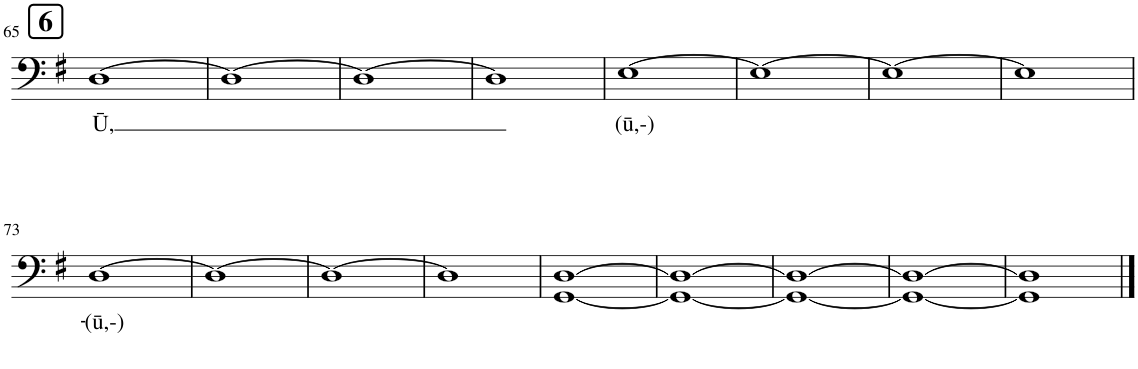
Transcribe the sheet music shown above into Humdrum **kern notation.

**kern	**text
*part1	*part1
*staff1	*staff1
*I"Bass	*
*I'B.	*
!!LO:PB:g=z
*clefF4	*
*k[f#]	*
*M4/4	*
!!LO:REH:place=s1:a:B:cj:fs=14:t=6
=65	=65
!	!LO:LY:b
[1D	Ū,
=66	=66
1D_	.
=67	=67
1D_	.
=68	=68
1D]	.
=69	=69
!	!LO:LY:b
[1E	(ū,-)
=70	=70
1E_	.
=71	=71
1E_	.
=72	=72
1E]	.
!!LO:LB:g=z
=73	=73
!	!LO:LY:b
[1D	(ū,-)-
=74	=74
1D_	.
=75	=75
1D_	.
=76	=76
1D]	.
=77	=77
[1GG [1D	.
=78	=78
1GG_ 1D_	.
=79	=79
1GG_ 1D_	.
=80	=80
1GG_ 1D_	.
=81	=81
1GG] 1D]	.
==	==
*-	*-
